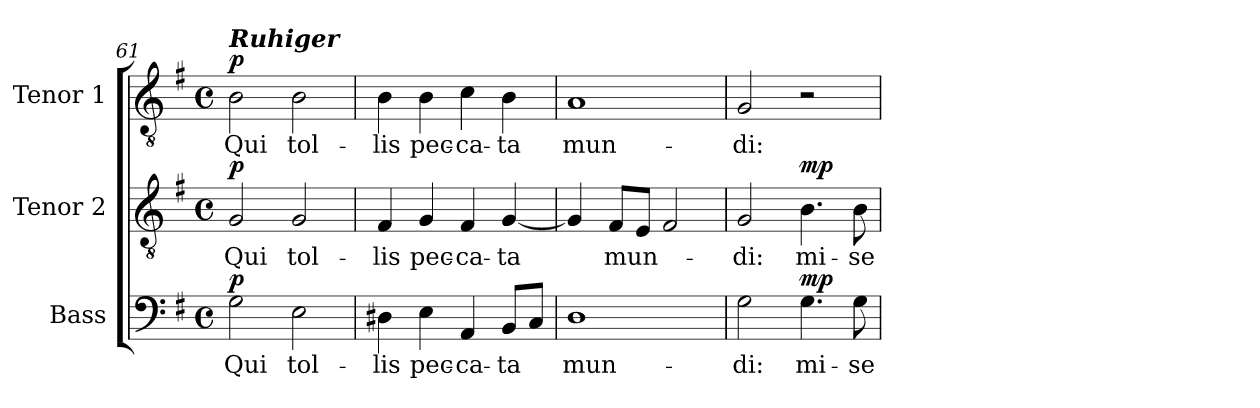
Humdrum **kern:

**kern	**text	**dynam	**kern	**text	**dynam	**kern	**text	**dynam
*part3	*part3	*part3	*part2	*part2	*part2	*part1	*part1	*part1
*staff3	*staff3	*staff3	*staff2	*staff2	*staff2	*staff1	*staff1	*staff1
*I"Bass	*	*	*I"Tenor 2	*	*	*I"Tenor 1	*	*
*I'B.	*	*	*I'T. 2	*	*	*I'T. 1	*	*
!!LO:LB:g=z
*clefF4	*	*	*clefGv2	*	*	*clefGv2	*	*
*k[f#]	*	*	*k[f#]	*	*	*k[f#]	*	*
*G:	*	*	*G:	*	*	*G:	*	*
*M4/4	*	*	*M4/4	*	*	*M4/4	*	*
*met(c)	*	*	*met(c)	*	*	*met(c)	*	*
=61	=61	=61	=61	=61	=61	=61	=61	=61
!	!	!	!	!	!	!LO:TX:a:Bi:t=Ruhiger	!	!
!	!LO:LY:b	!LO:DY:a	!	!LO:LY:b	!LO:DY:a	!	!LO:LY:b	!LO:DY:a
2G\	Qui	p	2G/	Qui	p	2B\	Qui	p
!	!LO:LY:b	!	!	!LO:LY:b	!	!	!LO:LY:b	!
2E\	tol-	.	2G/	tol-	.	2B\	tol-	.
=62	=62	=62	=62	=62	=62	=62	=62	=62
!	!LO:LY:b	!	!	!LO:LY:b	!	!	!LO:LY:b	!
4D#X\	-lis	.	4F#/	-lis	.	4B\	-lis	.
!	!LO:LY:b	!	!	!LO:LY:b	!	!	!LO:LY:b	!
4E\	pec-	.	4G/	pec-	.	4B\	pec-	.
!	!LO:LY:b	!	!	!LO:LY:b	!	!	!LO:LY:b	!
4AA/	-ca-	.	4F#/	-ca-	.	4c\	-ca-	.
!	!LO:LY:b	!	!	!LO:LY:b	!	!	!LO:LY:b	!
8BB/L	-ta	.	[4G/	-ta	.	4B\	-ta	.
8C/J	.	.	.	.	.	.	.	.
=63	=63	=63	=63	=63	=63	=63	=63	=63
!	!LO:LY:b	!	!	!	!	!	!LO:LY:b	!
1D	mun-	.	4G/]	.	.	1A	mun-	.
!	!	!	!	!LO:LY:b	!	!	!	!
.	.	.	8F#/L	mun-	.	.	.	.
.	.	.	8E/J	.	.	.	.	.
.	.	.	2F#/	.	.	.	.	.
=64	=64	=64	=64	=64	=64	=64	=64	=64
!	!LO:LY:b	!	!	!LO:LY:b	!	!	!LO:LY:b	!
2G\	-di:	.	2G/	-di:	.	2G/	-di:	.
!	!LO:LY:b	!LO:DY:a	!	!LO:LY:b	!LO:DY:a	!	!	!
4.G\	mi-	mp	4.B\	mi-	mp	2r	.	.
!	!LO:LY:b	!	!	!LO:LY:b	!	!	!	!
8G\	-se-	.	8B\	-se-	.	.	.	.
=	=	=	=	=	=	=	=	=
*-	*-	*-	*-	*-	*-	*-	*-	*-
